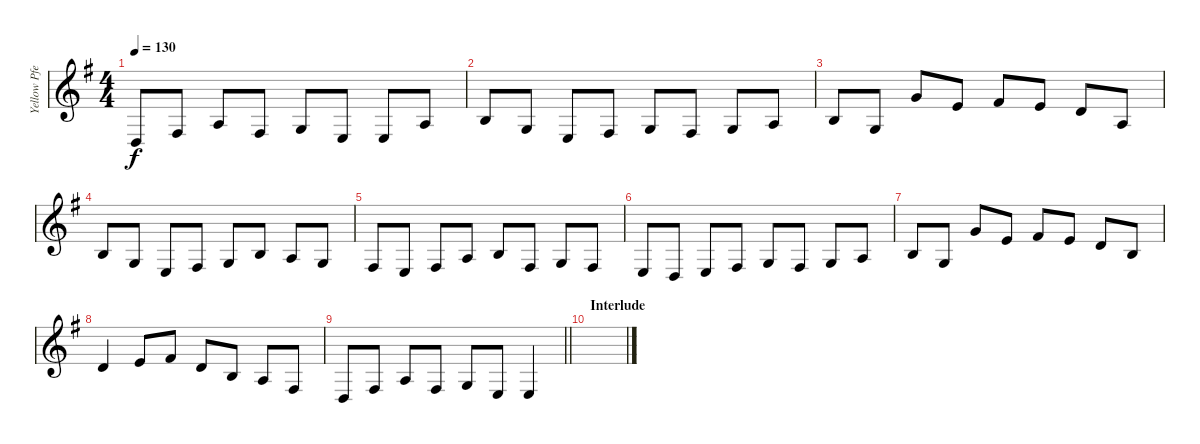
\track ("Yellow Pfeifer (Medieval Bagpipe)" "Yellow Pfe") {instrument bagpipe}
\staff {score}
\tuning (E4 B3 G3 D3 A2 E2) {hide}
\ts (4 4)
\tempo 130
\clef g2
\ks g
0.4.8{dy f} 4.4.8 2.3.8 4.4.8 0.3.8 2.4.8 2.4.8 2.3.8 |
0.2.8 0.3.8 2.4.8 4.4.8 0.3.8 4.4.8 0.3.8 2.3.8 |
0.2.8 0.3.8 3.1.8 0.1.8 2.1.8 0.1.8 3.2.8 2.3.8 |
0.2.8 0.3.8 2.4.8 4.4.8 0.3.8 0.2.8 2.3.8 0.3.8 |
4.4.8 2.4.8 4.4.8 2.3.8 0.2.8 4.4.8 0.3.8 4.4.8 |
2.4.8 0.4.8 2.4.8 4.4.8 0.3.8 4.4.8 0.3.8 2.3.8 |
0.2.8 0.3.8 3.1.8 0.1.8 2.1.8 0.1.8 3.2.8 0.2.8 |
3.2.4 0.1.8 2.1.8 3.2.8 0.2.8 2.3.8 4.4.8 |
\barLineRight lightlight
0.4.8 4.4.8 2.3.8 4.4.8 0.3.8 2.4.8 2.4.4 |
\section ("" "Interlude")
